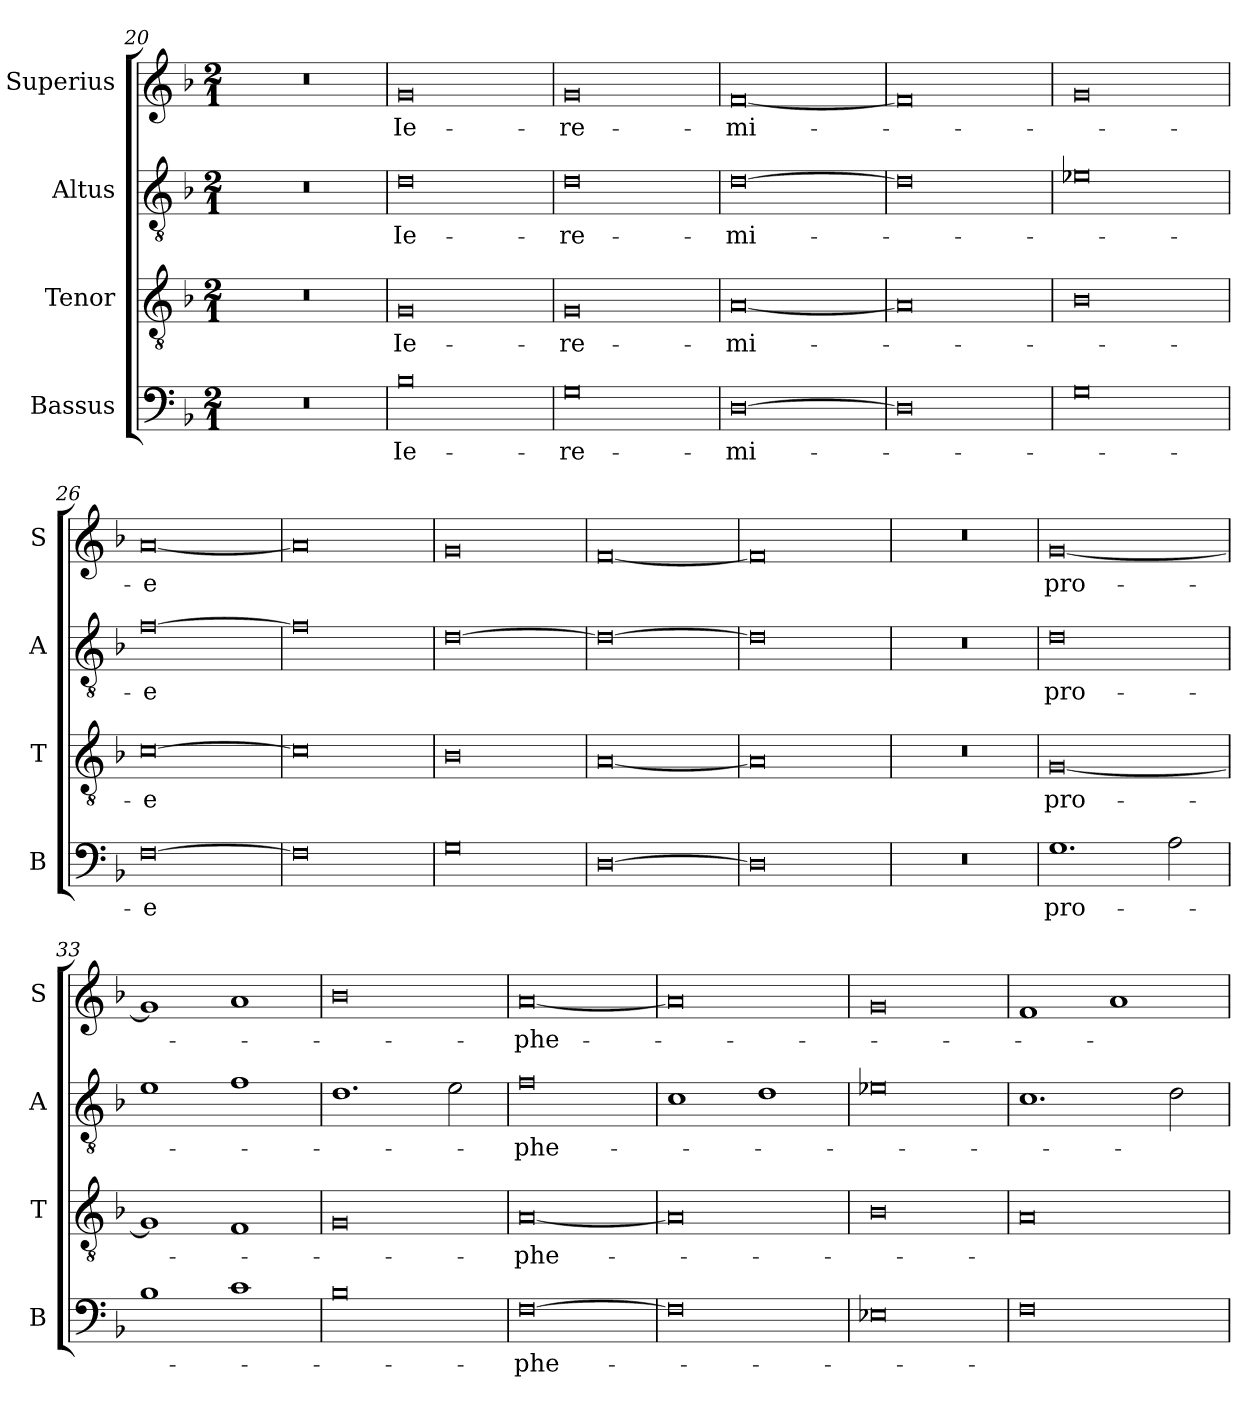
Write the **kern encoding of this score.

**kern	**text	**kern	**text	**kern	**text	**kern	**text
*part4	*part4	*part3	*part3	*part2	*part2	*part1	*part1
*staff4	*staff4	*staff3	*staff3	*staff2	*staff2	*staff1	*staff1
*I"Bassus	*	*I"Tenor	*	*I"Altus	*	*I"Superius	*
*I'B	*	*I'T	*	*I'A	*	*I'S	*
*clefF4	*	*clefGv2	*	*clefGv2	*	*clefG2	*
*k[b-]	*	*k[b-]	*	*k[b-]	*	*k[b-]	*
*M2/1	*	*M2/1	*	*M2/1	*	*M2/1	*
=20	=20	=20	=20	=20	=20	=20	=20
0r	.	0r	.	0r	.	0r	.
=21	=21	=21	=21	=21	=21	=21	=21
0B-	-Ie-	0G	-Ie-	0d	-Ie-	0g	-Ie-
=22	=22	=22	=22	=22	=22	=22	=22
0G	-re-	0G	-re-	0d	-re-	0g	-re-
=23	=23	=23	=23	=23	=23	=23	=23
[0D	mi-	[0A	mi-	[0d	mi-	[0f	mi-
=24	=24	=24	=24	=24	=24	=24	=24
0D]	.	0A]	.	0d]	.	0f]	.
=25	=25	=25	=25	=25	=25	=25	=25
0G	.	0B-	.	0e-X	.	0g	.
=26	=26	=26	=26	=26	=26	=26	=26
[0F	e	[0c	e	[0f	e	[0a	e
=27	=27	=27	=27	=27	=27	=27	=27
0F]	.	0c]	.	0f]	.	0a]	.
=28	=28	=28	=28	=28	=28	=28	=28
0G	.	0B-	.	[0d	.	0g	.
=29	=29	=29	=29	=29	=29	=29	=29
[0D	.	[0A	.	0d_	.	[0f	.
=30	=30	=30	=30	=30	=30	=30	=30
0D]	.	0A]	.	0d]	.	0f]	.
=31	=31	=31	=31	=31	=31	=31	=31
0r	.	0r	.	0r	.	0r	.
=32	=32	=32	=32	=32	=32	=32	=32
1.G	-pro-	[0G	-pro-	0d	-pro-	[0g	-pro-
2A	.	.	.	.	.	.	.
=33	=33	=33	=33	=33	=33	=33	=33
1B-	.	1G]	.	1e	.	1g]	.
1c	.	1F	.	1f	.	1a	.
=34	=34	=34	=34	=34	=34	=34	=34
0B-	.	0G	.	1.d	.	0b-	.
.	.	.	.	2e	.	.	.
=35	=35	=35	=35	=35	=35	=35	=35
[0F	phe-	[0A	phe-	0f	-phe-	[0a	phe-
=36	=36	=36	=36	=36	=36	=36	=36
0F]	.	0A]	.	1c	.	0a]	.
.	.	.	.	1d	.	.	.
=37	=37	=37	=37	=37	=37	=37	=37
0E-X	.	0B-	.	0e-X	.	0g	.
=38	=38	=38	=38	=38	=38	=38	=38
0F	.	0A	.	1.c	.	1f	.
.	.	.	.	.	.	1a	.
.	.	.	.	2d	.	.	.
=	=	=	=	=	=	=	=
*-	*-	*-	*-	*-	*-	*-	*-
